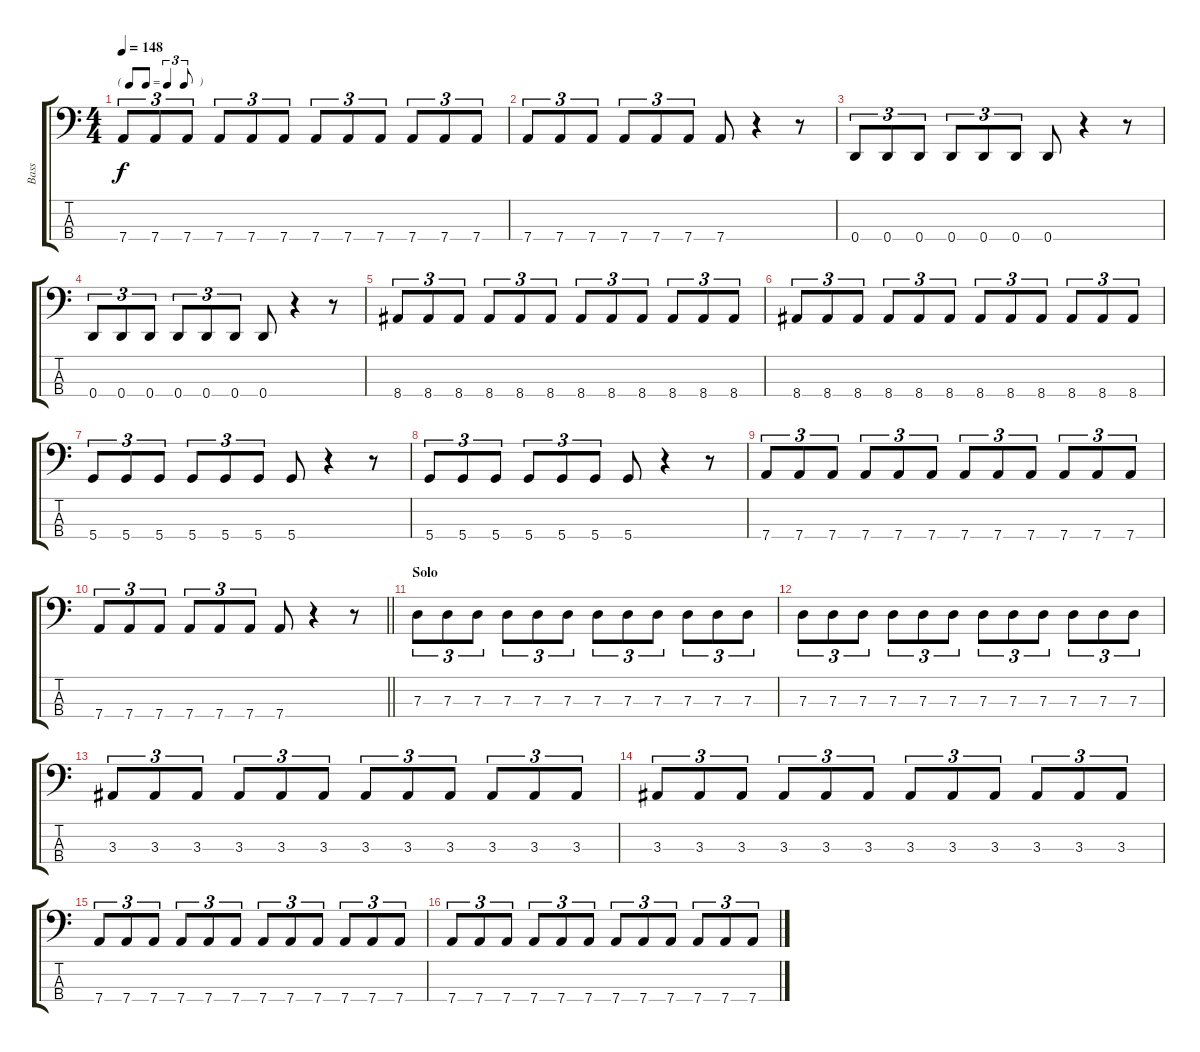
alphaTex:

\track ("Bass" "Bass") {instrument electricbassfinger}
\staff {score tabs}
\tuning (F2 C2 G1 D1) {hide}
\ts (4 4)
\tf triplet8th
\tempo 148
\clef f4
\ks c
7.4.8{tu (3 2) dy f} 7.4.8{tu (3 2)} 7.4.8{tu (3 2)} 7.4.8{tu (3 2)} 7.4.8{tu (3 2)} 7.4.8{tu (3 2)} 7.4.8{tu (3 2)} 7.4.8{tu (3 2)} 7.4.8{tu (3 2)} 7.4.8{tu (3 2)} 7.4.8{tu (3 2)} 7.4.8{tu (3 2)} |
7.4.8{tu (3 2)} 7.4.8{tu (3 2)} 7.4.8{tu (3 2)} 7.4.8{tu (3 2)} 7.4.8{tu (3 2)} 7.4.8{tu (3 2)} 7.4.8 r.4 r.8 |
0.4.8{tu (3 2)} 0.4.8{tu (3 2)} 0.4.8{tu (3 2)} 0.4.8{tu (3 2)} 0.4.8{tu (3 2)} 0.4.8{tu (3 2)} 0.4.8 r.4 r.8 |
0.4.8{tu (3 2)} 0.4.8{tu (3 2)} 0.4.8{tu (3 2)} 0.4.8{tu (3 2)} 0.4.8{tu (3 2)} 0.4.8{tu (3 2)} 0.4.8 r.4 r.8 |
8.4.8{tu (3 2)} 8.4.8{tu (3 2)} 8.4.8{tu (3 2)} 8.4.8{tu (3 2)} 8.4.8{tu (3 2)} 8.4.8{tu (3 2)} 8.4.8{tu (3 2)} 8.4.8{tu (3 2)} 8.4.8{tu (3 2)} 8.4.8{tu (3 2)} 8.4.8{tu (3 2)} 8.4.8{tu (3 2)} |
8.4.8{tu (3 2)} 8.4.8{tu (3 2)} 8.4.8{tu (3 2)} 8.4.8{tu (3 2)} 8.4.8{tu (3 2)} 8.4.8{tu (3 2)} 8.4.8{tu (3 2)} 8.4.8{tu (3 2)} 8.4.8{tu (3 2)} 8.4.8{tu (3 2)} 8.4.8{tu (3 2)} 8.4.8{tu (3 2)} |
5.4.8{tu (3 2)} 5.4.8{tu (3 2)} 5.4.8{tu (3 2)} 5.4.8{tu (3 2)} 5.4.8{tu (3 2)} 5.4.8{tu (3 2)} 5.4.8 r.4 r.8 |
5.4.8{tu (3 2)} 5.4.8{tu (3 2)} 5.4.8{tu (3 2)} 5.4.8{tu (3 2)} 5.4.8{tu (3 2)} 5.4.8{tu (3 2)} 5.4.8 r.4 r.8 |
7.4.8{tu (3 2)} 7.4.8{tu (3 2)} 7.4.8{tu (3 2)} 7.4.8{tu (3 2)} 7.4.8{tu (3 2)} 7.4.8{tu (3 2)} 7.4.8{tu (3 2)} 7.4.8{tu (3 2)} 7.4.8{tu (3 2)} 7.4.8{tu (3 2)} 7.4.8{tu (3 2)} 7.4.8{tu (3 2)} |
\barLineRight lightlight
7.4.8{tu (3 2)} 7.4.8{tu (3 2)} 7.4.8{tu (3 2)} 7.4.8{tu (3 2)} 7.4.8{tu (3 2)} 7.4.8{tu (3 2)} 7.4.8 r.4 r.8 |
\section ("" "Solo")
7.3.8{tu (3 2)} 7.3.8{tu (3 2)} 7.3.8{tu (3 2)} 7.3.8{tu (3 2)} 7.3.8{tu (3 2)} 7.3.8{tu (3 2)} 7.3.8{tu (3 2)} 7.3.8{tu (3 2)} 7.3.8{tu (3 2)} 7.3.8{tu (3 2)} 7.3.8{tu (3 2)} 7.3.8{tu (3 2)} |
7.3.8{tu (3 2)} 7.3.8{tu (3 2)} 7.3.8{tu (3 2)} 7.3.8{tu (3 2)} 7.3.8{tu (3 2)} 7.3.8{tu (3 2)} 7.3.8{tu (3 2)} 7.3.8{tu (3 2)} 7.3.8{tu (3 2)} 7.3.8{tu (3 2)} 7.3.8{tu (3 2)} 7.3.8{tu (3 2)} |
3.3.8{tu (3 2)} 3.3.8{tu (3 2)} 3.3.8{tu (3 2)} 3.3.8{tu (3 2)} 3.3.8{tu (3 2)} 3.3.8{tu (3 2)} 3.3.8{tu (3 2)} 3.3.8{tu (3 2)} 3.3.8{tu (3 2)} 3.3.8{tu (3 2)} 3.3.8{tu (3 2)} 3.3.8{tu (3 2)} |
3.3.8{tu (3 2)} 3.3.8{tu (3 2)} 3.3.8{tu (3 2)} 3.3.8{tu (3 2)} 3.3.8{tu (3 2)} 3.3.8{tu (3 2)} 3.3.8{tu (3 2)} 3.3.8{tu (3 2)} 3.3.8{tu (3 2)} 3.3.8{tu (3 2)} 3.3.8{tu (3 2)} 3.3.8{tu (3 2)} |
7.4.8{tu (3 2)} 7.4.8{tu (3 2)} 7.4.8{tu (3 2)} 7.4.8{tu (3 2)} 7.4.8{tu (3 2)} 7.4.8{tu (3 2)} 7.4.8{tu (3 2)} 7.4.8{tu (3 2)} 7.4.8{tu (3 2)} 7.4.8{tu (3 2)} 7.4.8{tu (3 2)} 7.4.8{tu (3 2)} |
7.4.8{tu (3 2)} 7.4.8{tu (3 2)} 7.4.8{tu (3 2)} 7.4.8{tu (3 2)} 7.4.8{tu (3 2)} 7.4.8{tu (3 2)} 7.4.8{tu (3 2)} 7.4.8{tu (3 2)} 7.4.8{tu (3 2)} 7.4.8{tu (3 2)} 7.4.8{tu (3 2)} 7.4.8{tu (3 2)}
